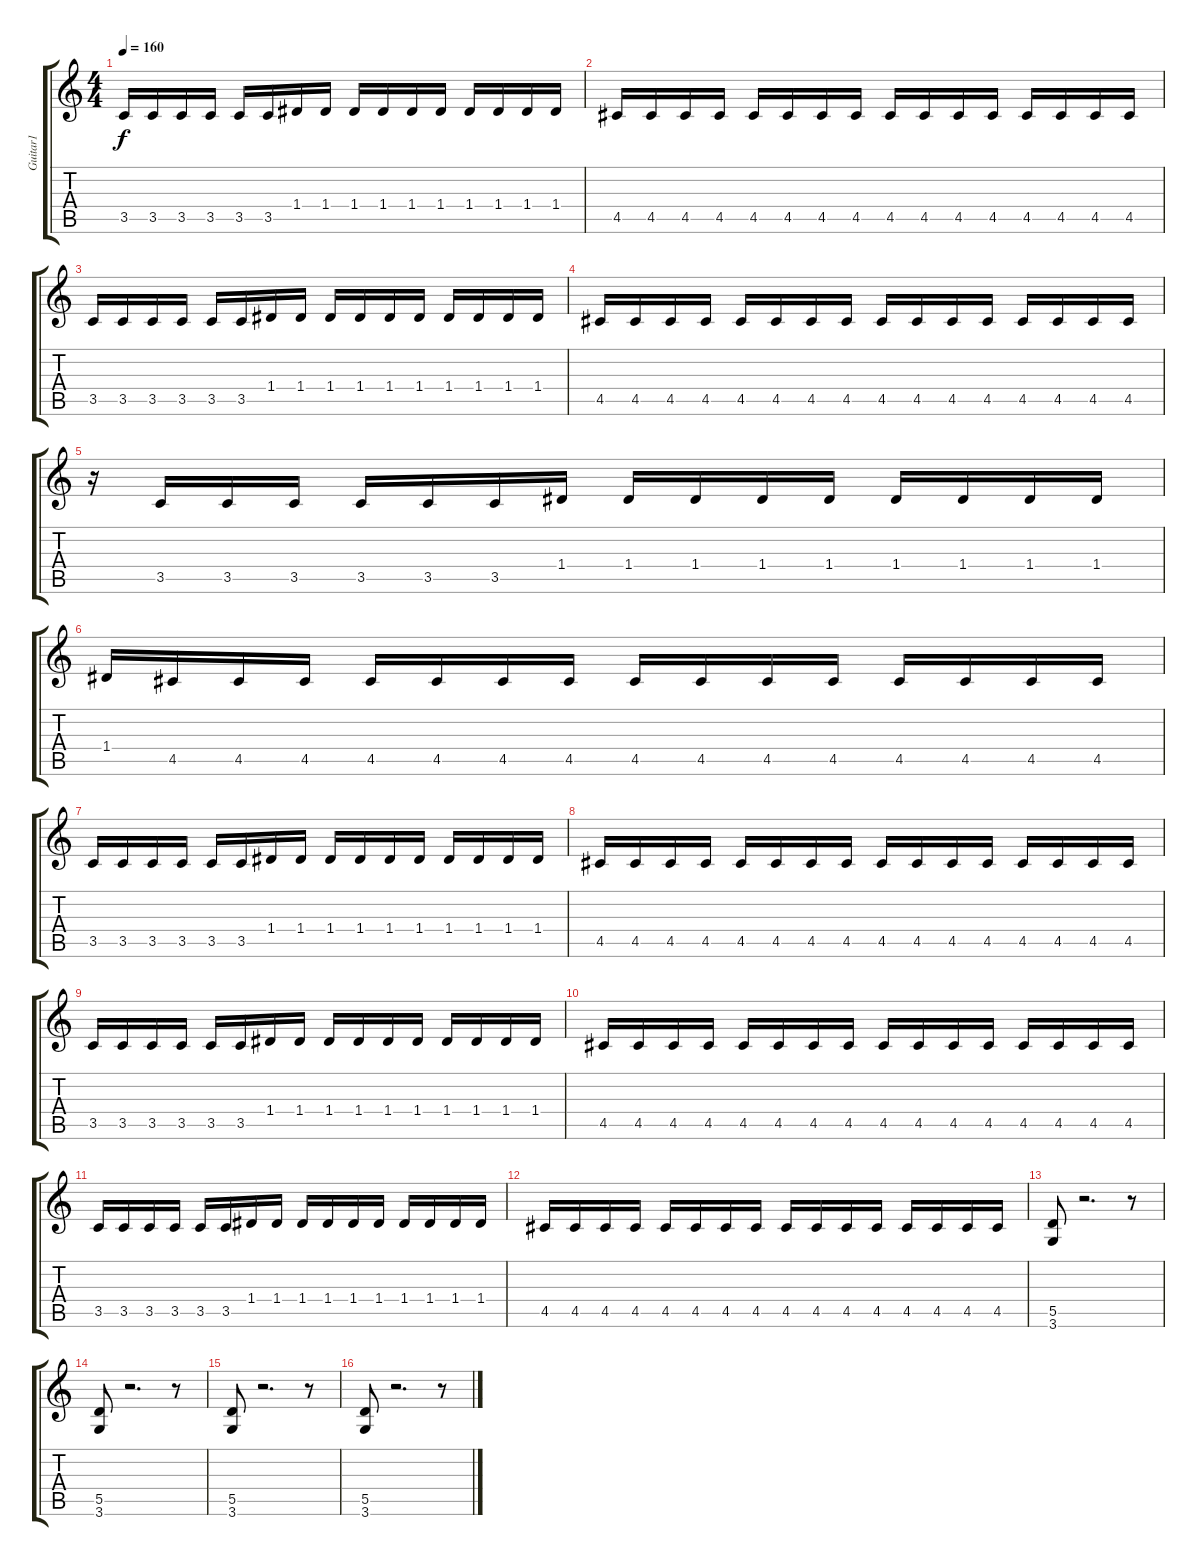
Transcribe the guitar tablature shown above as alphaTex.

\track ("Guitar1" "Guitar1") {instrument overdrivenguitar}
\staff {score tabs}
\tuning (E4 B3 G3 D3 A2 E2) {hide}
\ts (4 4)
\tempo 160
\clef g2
\ks c
3.5.16{dy f} 3.5.16 3.5.16 3.5.16 3.5.16 3.5.16 1.4.16 1.4.16 1.4.16 1.4.16 1.4.16 1.4.16 1.4.16 1.4.16 1.4.16 1.4.16 |
4.5.16 4.5.16 4.5.16 4.5.16 4.5.16 4.5.16 4.5.16 4.5.16 4.5.16 4.5.16 4.5.16 4.5.16 4.5.16 4.5.16 4.5.16 4.5.16 |
3.5.16 3.5.16 3.5.16 3.5.16 3.5.16 3.5.16 1.4.16 1.4.16 1.4.16 1.4.16 1.4.16 1.4.16 1.4.16 1.4.16 1.4.16 1.4.16 |
4.5.16 4.5.16 4.5.16 4.5.16 4.5.16 4.5.16 4.5.16 4.5.16 4.5.16 4.5.16 4.5.16 4.5.16 4.5.16 4.5.16 4.5.16 4.5.16 |
r.16 3.5.16 3.5.16 3.5.16 3.5.16 3.5.16 3.5.16 1.4.16 1.4.16 1.4.16 1.4.16 1.4.16 1.4.16 1.4.16 1.4.16 1.4.16 |
1.4.16 4.5.16 4.5.16 4.5.16 4.5.16 4.5.16 4.5.16 4.5.16 4.5.16 4.5.16 4.5.16 4.5.16 4.5.16 4.5.16 4.5.16 4.5.16 |
3.5.16 3.5.16 3.5.16 3.5.16 3.5.16 3.5.16 1.4.16 1.4.16 1.4.16 1.4.16 1.4.16 1.4.16 1.4.16 1.4.16 1.4.16 1.4.16 |
4.5.16 4.5.16 4.5.16 4.5.16 4.5.16 4.5.16 4.5.16 4.5.16 4.5.16 4.5.16 4.5.16 4.5.16 4.5.16 4.5.16 4.5.16 4.5.16 |
3.5.16 3.5.16 3.5.16 3.5.16 3.5.16 3.5.16 1.4.16 1.4.16 1.4.16 1.4.16 1.4.16 1.4.16 1.4.16 1.4.16 1.4.16 1.4.16 |
4.5.16 4.5.16 4.5.16 4.5.16 4.5.16 4.5.16 4.5.16 4.5.16 4.5.16 4.5.16 4.5.16 4.5.16 4.5.16 4.5.16 4.5.16 4.5.16 |
3.5.16 3.5.16 3.5.16 3.5.16 3.5.16 3.5.16 1.4.16 1.4.16 1.4.16 1.4.16 1.4.16 1.4.16 1.4.16 1.4.16 1.4.16 1.4.16 |
4.5.16 4.5.16 4.5.16 4.5.16 4.5.16 4.5.16 4.5.16 4.5.16 4.5.16 4.5.16 4.5.16 4.5.16 4.5.16 4.5.16 4.5.16 4.5.16 |
(5.5 3.6).8 r.2{d} r.8 |
(5.5 3.6).8 r.2{d} r.8 |
(5.5 3.6).8 r.2{d} r.8 |
(5.5 3.6).8 r.2{d} r.8
